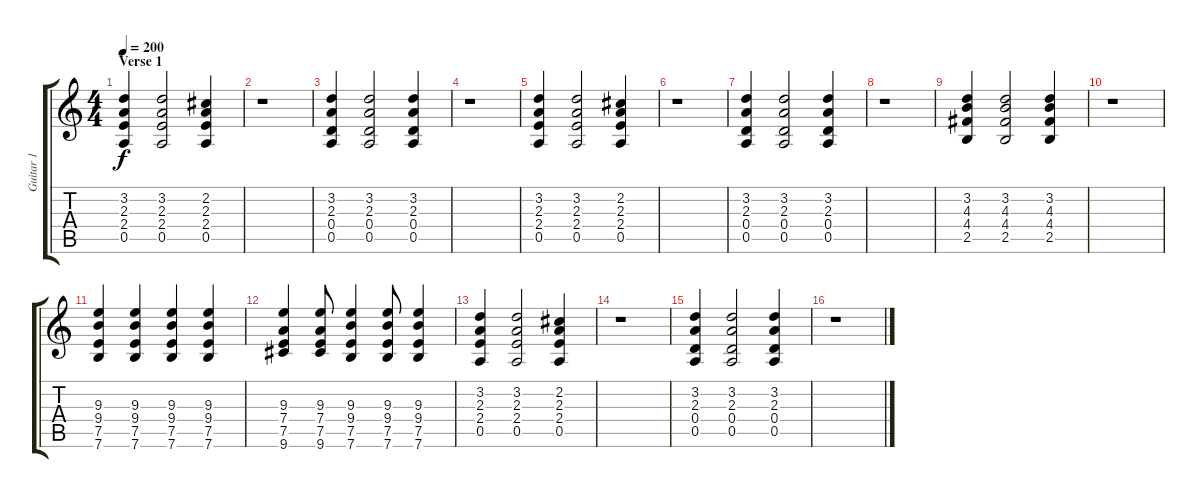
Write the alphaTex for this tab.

\track ("Guitar 1" "Guitar 1") {instrument distortionguitar}
\staff {score tabs}
\tuning (E4 B3 G3 D3 A2 E2) {hide}
\ts (4 4)
\section ("" "Verse 1")
\tempo 200
\clef g2
\ks c
(3.2 2.3 2.4 0.5).4{dy f} (3.2 2.3 2.4 0.5).2 (2.2 2.3 2.4 0.5).4 |
r.1 |
(3.2 2.3 0.4 0.5).4 (3.2 2.3 0.4 0.5).2 (3.2 2.3 0.4 0.5).4 |
r.1 |
(3.2 2.3 2.4 0.5).4 (3.2 2.3 2.4 0.5).2 (2.2 2.3 2.4 0.5).4 |
r.1 |
(3.2 2.3 0.4 0.5).4 (3.2 2.3 0.4 0.5).2 (3.2 2.3 0.4 0.5).4 |
r.1 |
(3.2 4.3 4.4 2.5).4 (3.2 4.3 4.4 2.5).2 (3.2 4.3 4.4 2.5).4 |
r.1 |
(9.3 9.4 7.5 7.6).4 (9.3 9.4 7.5 7.6).4 (9.3 9.4 7.5 7.6).4 (9.3 9.4 7.5 7.6).4 |
(9.3 7.4 7.5 9.6).4 (9.3 7.4 7.5 9.6).8 (9.3 9.4 7.5 7.6).4 (9.3 9.4 7.5 7.6).8 (9.3 9.4 7.5 7.6).4 |
(3.2 2.3 2.4 0.5).4 (3.2 2.3 2.4 0.5).2 (2.2 2.3 2.4 0.5).4 |
r.1 |
(3.2 2.3 0.4 0.5).4 (3.2 2.3 0.4 0.5).2 (3.2 2.3 0.4 0.5).4 |
r.1
